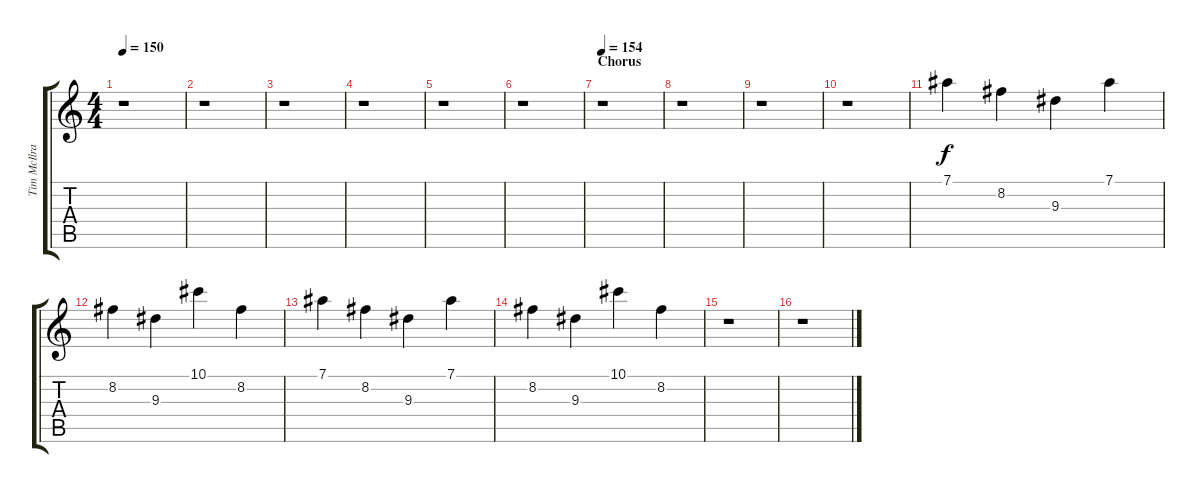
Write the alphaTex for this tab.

\track ("Tim McIlrath - Guitar Two" "Tim McIlra") {instrument distortionguitar}
\staff {score tabs}
\tuning (Eb4 Bb3 Gb3 Db3 Ab2 Eb2) {hide}
\ts (4 4)
\tempo 150
\clef g2
\ks c
r.1{dy f} |
r.1 |
r.1 |
r.1 |
r.1 |
r.1 |
\section ("" "Chorus")
\tempo 154
r.1 |
r.1 |
r.1 |
r.1 |
7.1.4 8.2.4 9.3.4 7.1.4 |
8.2.4 9.3.4 10.1.4 8.2.4 |
7.1.4 8.2.4 9.3.4 7.1.4 |
8.2.4 9.3.4 10.1.4 8.2.4 |
r.1 |
r.1
